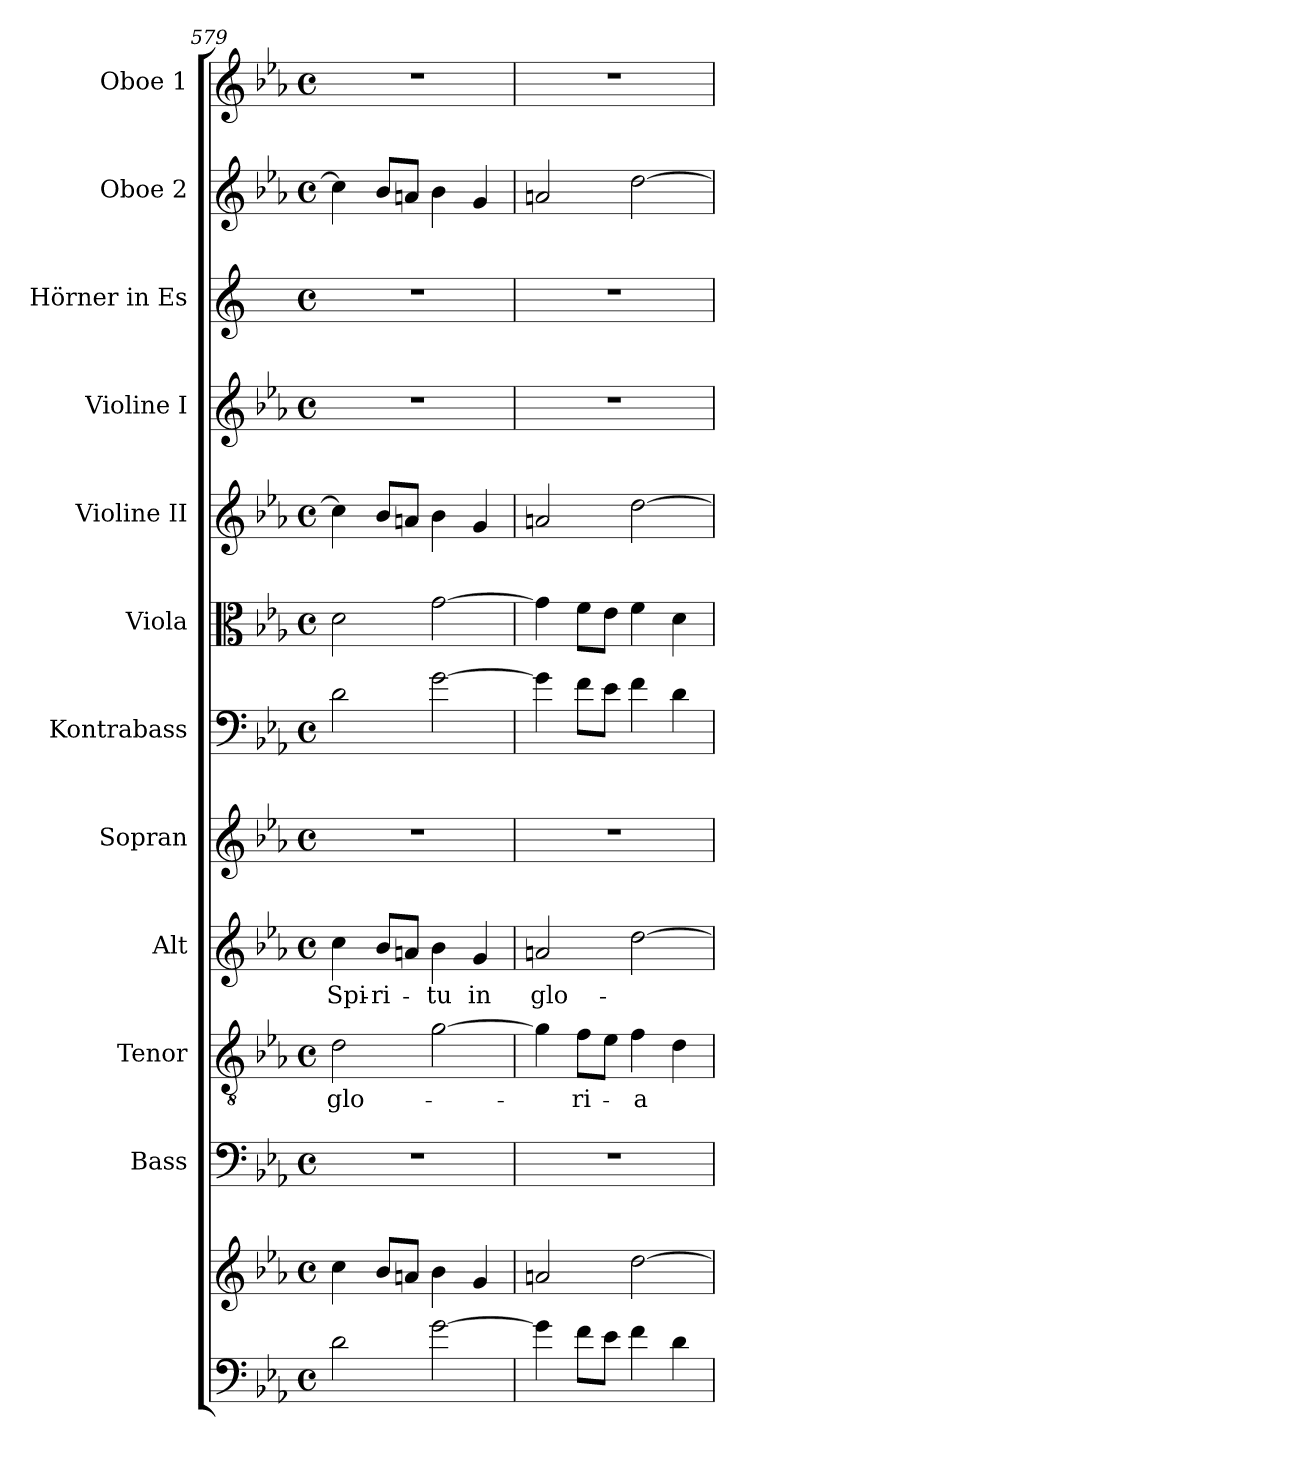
**kern	**kern	**kern	**kern	**text	**kern	**text	**kern	**kern	**kern	**kern	**kern	**kern	**kern	**kern
*part12	*part12	*part11	*part10	*part10	*part9	*part9	*part8	*part7	*part6	*part5	*part4	*part3	*part2	*part1
*staff13	*staff12	*staff11	*staff10	*staff10	*staff9	*staff9	*staff8	*staff7	*staff6	*staff5	*staff4	*staff3	*staff2	*staff1
*	*	*I"Bass	*I"Tenor	*	*I"Alt	*	*I"Sopran	*I"Kontrabass	*I"Viola	*I"Violine II	*I"Violine I	*I"Hörner in Es	*I"Oboe 2	*I"Oboe 1
*	*	*I'B.	*I'T.	*	*I'A.	*	*I'S.	*I'Kb.	*I'Vla.	*I'Vl. II	*I'Vl. I	*	*I'Ob. 2	*I'Ob. 1
*clefF4	*clefG2	*clefF4	*clefGv2	*	*clefG2	*	*clefG2	*clefF4	*clefC3	*clefG2	*clefG2	*clefG2	*clefG2	*clefG2
*	*	*	*	*	*	*	*	*ITrd7c12	*	*	*	*ITrd5c9	*	*
*k[b-e-a-]	*k[b-e-a-]	*k[b-e-a-]	*k[b-e-a-]	*	*k[b-e-a-]	*	*k[b-e-a-]	*k[b-e-a-]	*k[b-e-a-]	*k[b-e-a-]	*k[b-e-a-]	*k[b-e-a-]	*k[b-e-a-]	*k[b-e-a-]
*E-:	*E-:	*E-:	*E-:	*	*E-:	*	*E-:	*E-:	*E-:	*E-:	*E-:	*E-:	*E-:	*E-:
*M4/4	*M4/4	*M4/4	*M4/4	*	*M4/4	*	*M4/4	*M4/4	*M4/4	*M4/4	*M4/4	*M4/4	*M4/4	*M4/4
*met(c)	*met(c)	*met(c)	*met(c)	*	*met(c)	*	*met(c)	*met(c)	*met(c)	*met(c)	*met(c)	*met(c)	*met(c)	*met(c)
=579	=579	=579	=579	=579	=579	=579	=579	=579	=579	=579	=579	=579	=579	=579
!	!	!	!	!LO:LY:b	!	!LO:LY:b	!	!	!	!	!	!	!	!
2d\	4cc\	1r	2d\	glo-	4cc\	Spi-	1r	2D\	2d\	4cc\]	1r	1r	4cc\]	1r
!	!	!	!	!	!	!LO:LY:b	!	!	!	!	!	!	!	!
.	8b-/L	.	.	.	8b-/L	-ri-	.	.	.	8b-/L	.	.	8b-/L	.
.	8an/J	.	.	.	8an/J	.	.	.	.	8an/J	.	.	8an/J	.
!	!	!	!	!	!	!LO:LY:b	!	!	!	!	!	!	!	!
[2g\	4b-\	.	[2g\	.	4b-\	-tu	.	[2G\	[2g\	4b-\	.	.	4b-\	.
!	!	!	!	!	!	!LO:LY:b	!	!	!	!	!	!	!	!
.	4g/	.	.	.	4g/	in	.	.	.	4g/	.	.	4g/	.
!!LO:PB:g=z
=580	=580	=580	=580	=580	=580	=580	=580	=580	=580	=580	=580	=580	=580	=580
!	!	!	!	!	!	!LO:LY:b	!	!	!	!	!	!	!	!
4g\]	2an/	1r	4g\]	.	2an/	glo-	1r	4G\]	4g\]	2an/	1r	1r	2an/	1r
!	!	!	!	!LO:LY:b	!	!	!	!	!	!	!	!	!	!
8f\L	.	.	8f\L	-ri-	.	.	.	8F\L	8f\L	.	.	.	.	.
8e-\J	.	.	8e-\J	.	.	.	.	8E-\J	8e-\J	.	.	.	.	.
!	!	!	!	!LO:LY:b	!	!	!	!	!	!	!	!	!	!
4f\	[2dd\	.	4f\	-a	[2dd\	.	.	4F\	4f\	[2dd\	.	.	[2dd\	.
4d\	.	.	4d\	.	.	.	.	4D\	4d\	.	.	.	.	.
=	=	=	=	=	=	=	=	=	=	=	=	=	=	=
*-	*-	*-	*-	*-	*-	*-	*-	*-	*-	*-	*-	*-	*-	*-
